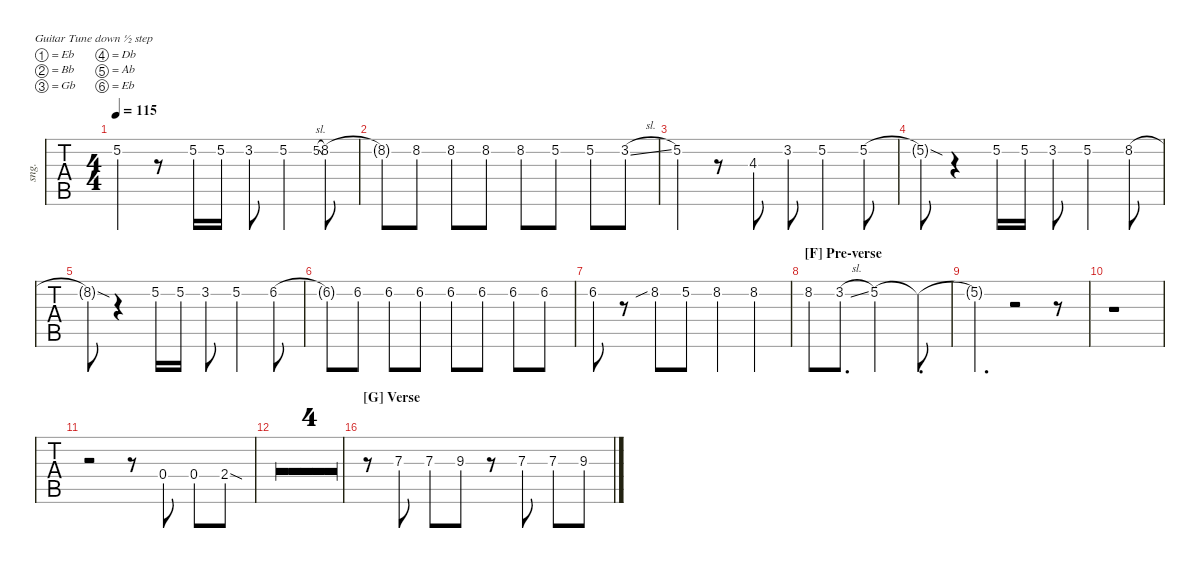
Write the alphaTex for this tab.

\defaultSystemsLayout 4
\hideDynamics
\bracketExtendMode nobrackets
\otherSystemsTrackNameOrientation horizontal
\track ("Vocals" "sng.") {multiBarRest instrument voiceoohs}
\staff {tabs}
\tuning (Eb4 Bb3 Gb3 Db3 Ab2 Eb2)
\ts (4 4)
\tempo 115
\clef g2
\ks c
5.2{acc #}.4{dy mf} r.8 5.2{acc #}.16 5.2{acc #}.16 3.2{acc #}.8 5.2{acc #}.4 5.2{sl acc #}.8{gr} 8.2{acc #}.8 |
8.2{t acc #}.8 8.2{acc #}.8 8.2{acc #}.8 8.2{acc #}.8 8.2{acc #}.8 5.2{acc #}.8 5.2{acc #}.8 3.2{sl acc #}.8 |
5.2{acc #}.4 r.8 4.3{acc #}.8 3.2{acc #}.8 5.2{acc #}.4 5.2{acc #}.8 |
5.2{sod t acc #}.8 r.4 5.2{acc #}.16 5.2{acc #}.16 3.2{acc #}.8 5.2{acc #}.4 8.2{acc #}.8 |
8.2{sod t acc #}.8 r.4 5.2{acc #}.16 5.2{acc #}.16 3.2{acc #}.8 5.2{acc #}.4 6.2.8 |
6.2{t}.8 6.2.8 6.2.8 6.2.8 6.2.8 6.2.8 6.2.8 6.2.8 |
6.2.8 r.8 8.2{sib acc #}.8 5.2{acc #}.8 8.2{acc #}.4 8.2{acc #}.4 |
\section ("F" "Pre-verse")
8.2{acc #}.8 3.2{sl acc #}.8{d} 5.2{acc #}.2 5.2{t acc #}.8{d} |
5.2{t acc #}.4{d} r.2 r.8 |
r.1 |
r.2 r.8 0.4{acc #}.8 0.4{acc #}.8 2.4{sod acc #}.8 |
r.1 |
r.1 |
r.1 |
r.1 |
\section ("G" "Verse")
r.8 7.3{acc #}.8 7.3{acc #}.8 9.3{acc #}.8 r.8 7.3{acc #}.8 7.3{acc #}.8 9.3{acc #}.8
